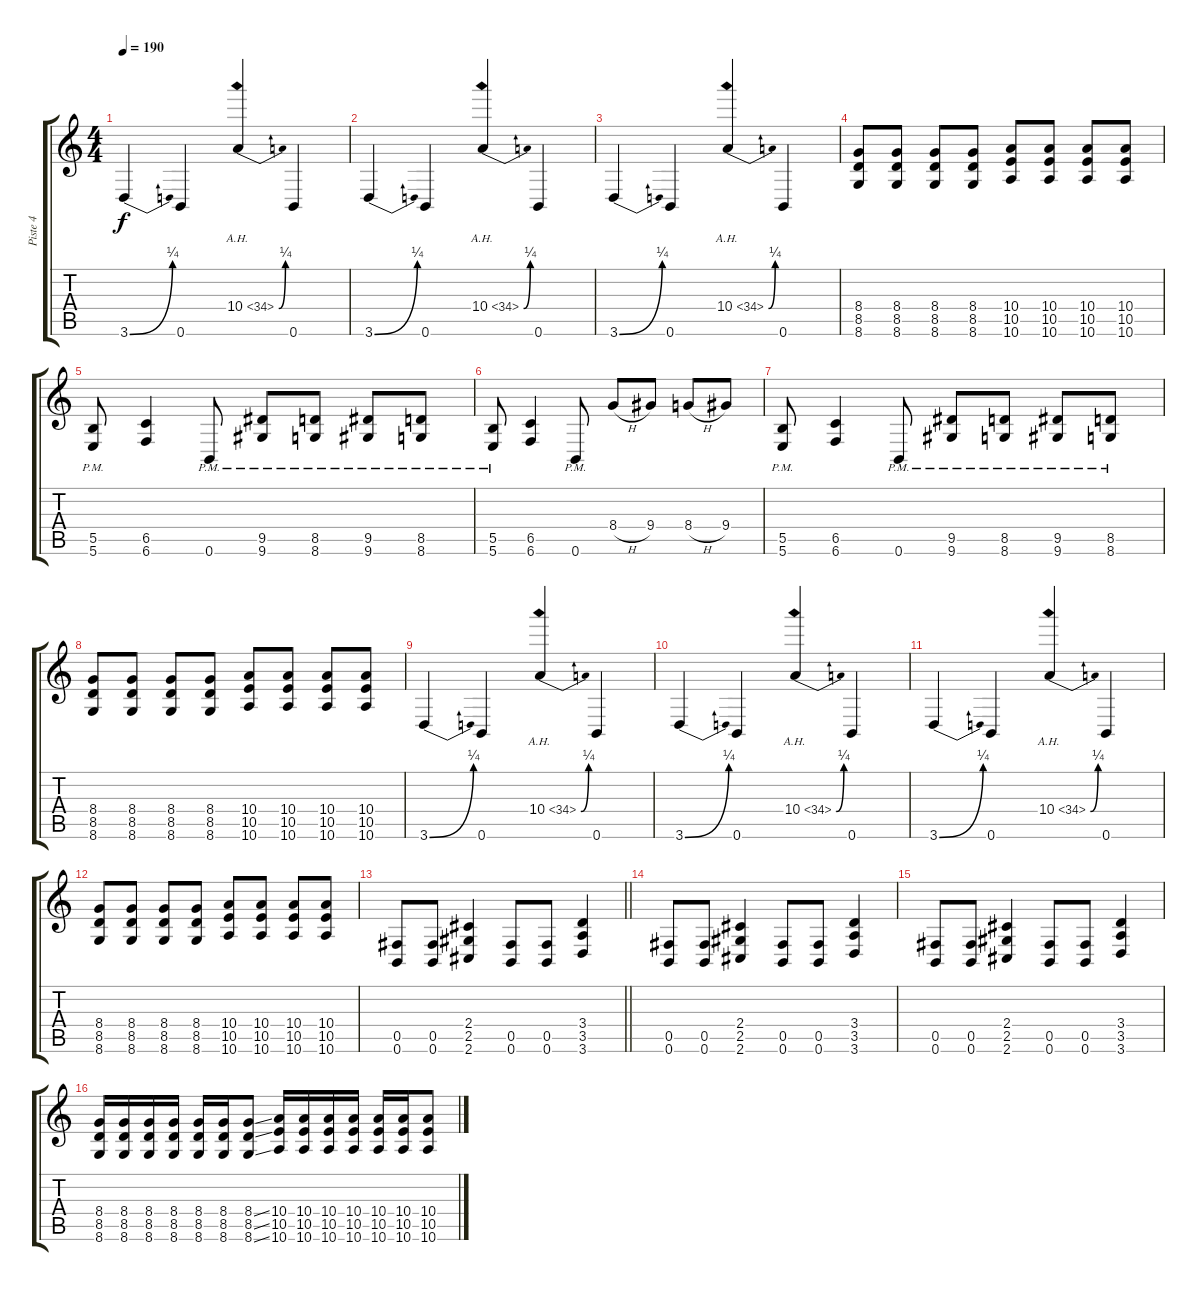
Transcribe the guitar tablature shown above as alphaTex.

\track ("Piste 4" "Piste 4") {instrument distortionguitar}
\staff {score tabs}
\tuning (Db4 Ab3 E3 B2 Gb2 B1) {hide}
\ts (4 4)
\tempo 190
\clef g2
\ks c
3.6{be (bend 0 0 60 1)}.4{dy f} 0.6.4 10.4{be (bend 0 0 60 1) ah 24}.4 0.6.4 |
3.6{be (bend 0 0 60 1)}.4 0.6.4 10.4{be (bend 0 0 60 1) ah 24}.4 0.6.4 |
3.6{be (bend 0 0 60 1)}.4 0.6.4 10.4{be (bend 0 0 60 1) ah 24}.4 0.6.4 |
(8.4 8.5 8.6).8 (8.4 8.5 8.6).8 (8.4 8.5 8.6).8 (8.4 8.5 8.6).8 (10.4 10.5 10.6).8 (10.4 10.5 10.6).8 (10.4 10.5 10.6).8 (10.4 10.5 10.6).8 |
(5.5{pm} 5.6{pm}).8 (6.5 6.6).4 0.6{pm}.8 (9.5{pm} 9.6{pm}).8 (8.5{pm} 8.6{pm}).8 (9.5{pm} 9.6{pm}).8 (8.5{pm} 8.6{pm}).8 |
(5.5{pm} 5.6{pm}).8 (6.5 6.6).4 0.6{pm}.8 8.4{h}.8 9.4.8 8.4{h}.8 9.4.8 |
(5.5{pm} 5.6{pm}).8 (6.5 6.6).4 0.6{pm}.8 (9.5{pm} 9.6{pm}).8 (8.5{pm} 8.6{pm}).8 (9.5{pm} 9.6{pm}).8 (8.5{pm} 8.6{pm}).8 |
(8.4 8.5 8.6).8 (8.4 8.5 8.6).8 (8.4 8.5 8.6).8 (8.4 8.5 8.6).8 (10.4 10.5 10.6).8 (10.4 10.5 10.6).8 (10.4 10.5 10.6).8 (10.4 10.5 10.6).8 |
3.6{be (bend 0 0 60 1)}.4 0.6.4 10.4{be (bend 0 0 60 1) ah 24}.4 0.6.4 |
3.6{be (bend 0 0 60 1)}.4 0.6.4 10.4{be (bend 0 0 60 1) ah 24}.4 0.6.4 |
3.6{be (bend 0 0 60 1)}.4 0.6.4 10.4{be (bend 0 0 60 1) ah 24}.4 0.6.4 |
(8.4 8.5 8.6).8 (8.4 8.5 8.6).8 (8.4 8.5 8.6).8 (8.4 8.5 8.6).8 (10.4 10.5 10.6).8 (10.4 10.5 10.6).8 (10.4 10.5 10.6).8 (10.4 10.5 10.6).8 |
\barLineRight lightlight
(0.5 0.6).8 (0.5 0.6).8 (2.4 2.5 2.6).4 (0.5 0.6).8 (0.5 0.6).8 (3.4 3.5 3.6).4 |
(0.5 0.6).8 (0.5 0.6).8 (2.4 2.5 2.6).4 (0.5 0.6).8 (0.5 0.6).8 (3.4 3.5 3.6).4 |
(0.5 0.6).8 (0.5 0.6).8 (2.4 2.5 2.6).4 (0.5 0.6).8 (0.5 0.6).8 (3.4 3.5 3.6).4 |
(8.4 8.5 8.6).16 (8.4 8.5 8.6).16 (8.4 8.5 8.6).16 (8.4 8.5 8.6).16 (8.4 8.5 8.6).16 (8.4 8.5 8.6).16 (8.4{ss} 8.5{ss} 8.6{ss}).8 (10.4 10.5 10.6).16 (10.4 10.5 10.6).16 (10.4 10.5 10.6).16 (10.4 10.5 10.6).16 (10.4 10.5 10.6).16 (10.4 10.5 10.6).16 (10.4 10.5 10.6).8
